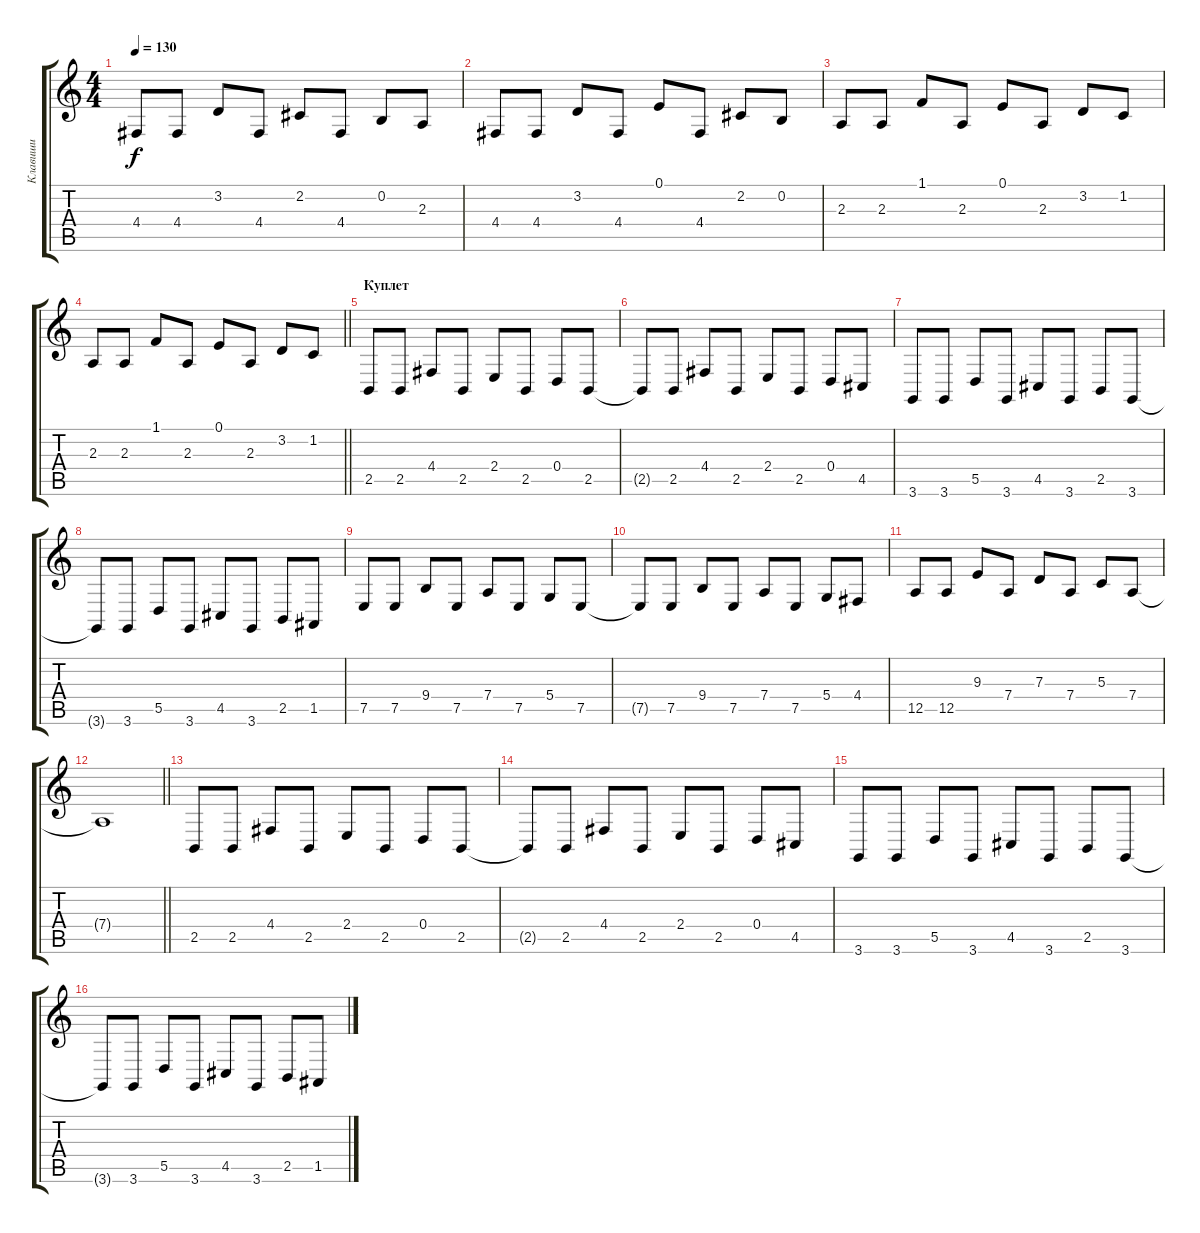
\track ("Клавиши" "Клавиши") {instrument lead2sawtooth}
\staff {score tabs}
\tuning (E4 B3 G3 D3 A2 E2) {hide}
\ts (4 4)
\tempo 130
\clef g2
\ks c
4.4.8{dy f} 4.4.8 3.2.8 4.4.8 2.2.8 4.4.8 0.2.8 2.3.8 |
4.4.8 4.4.8 3.2.8 4.4.8 0.1.8 4.4.8 2.2.8 0.2.8 |
2.3.8 2.3.8 1.1.8 2.3.8 0.1.8 2.3.8 3.2.8 1.2.8 |
\barLineRight lightlight
2.3.8 2.3.8 1.1.8 2.3.8 0.1.8 2.3.8 3.2.8 1.2.8 |
\section ("" "Куплет")
2.5.8 2.5.8 4.4.8 2.5.8 2.4.8 2.5.8 0.4.8 2.5.8 |
2.5{t}.8 2.5.8 4.4.8 2.5.8 2.4.8 2.5.8 0.4.8 4.5.8 |
3.6.8 3.6.8 5.5.8 3.6.8 4.5.8 3.6.8 2.5.8 3.6.8 |
3.6{t}.8 3.6.8 5.5.8 3.6.8 4.5.8 3.6.8 2.5.8 1.5.8 |
7.5.8 7.5.8 9.4.8 7.5.8 7.4.8 7.5.8 5.4.8 7.5.8 |
7.5{t}.8 7.5.8 9.4.8 7.5.8 7.4.8 7.5.8 5.4.8 4.4.8 |
12.5.8 12.5.8 9.3.8 7.4.8 7.3.8 7.4.8 5.3.8 7.4.8 |
\barLineRight lightlight
7.4{t}.1 |
2.5.8 2.5.8 4.4.8 2.5.8 2.4.8 2.5.8 0.4.8 2.5.8 |
2.5{t}.8 2.5.8 4.4.8 2.5.8 2.4.8 2.5.8 0.4.8 4.5.8 |
3.6.8 3.6.8 5.5.8 3.6.8 4.5.8 3.6.8 2.5.8 3.6.8 |
3.6{t}.8 3.6.8 5.5.8 3.6.8 4.5.8 3.6.8 2.5.8 1.5.8
